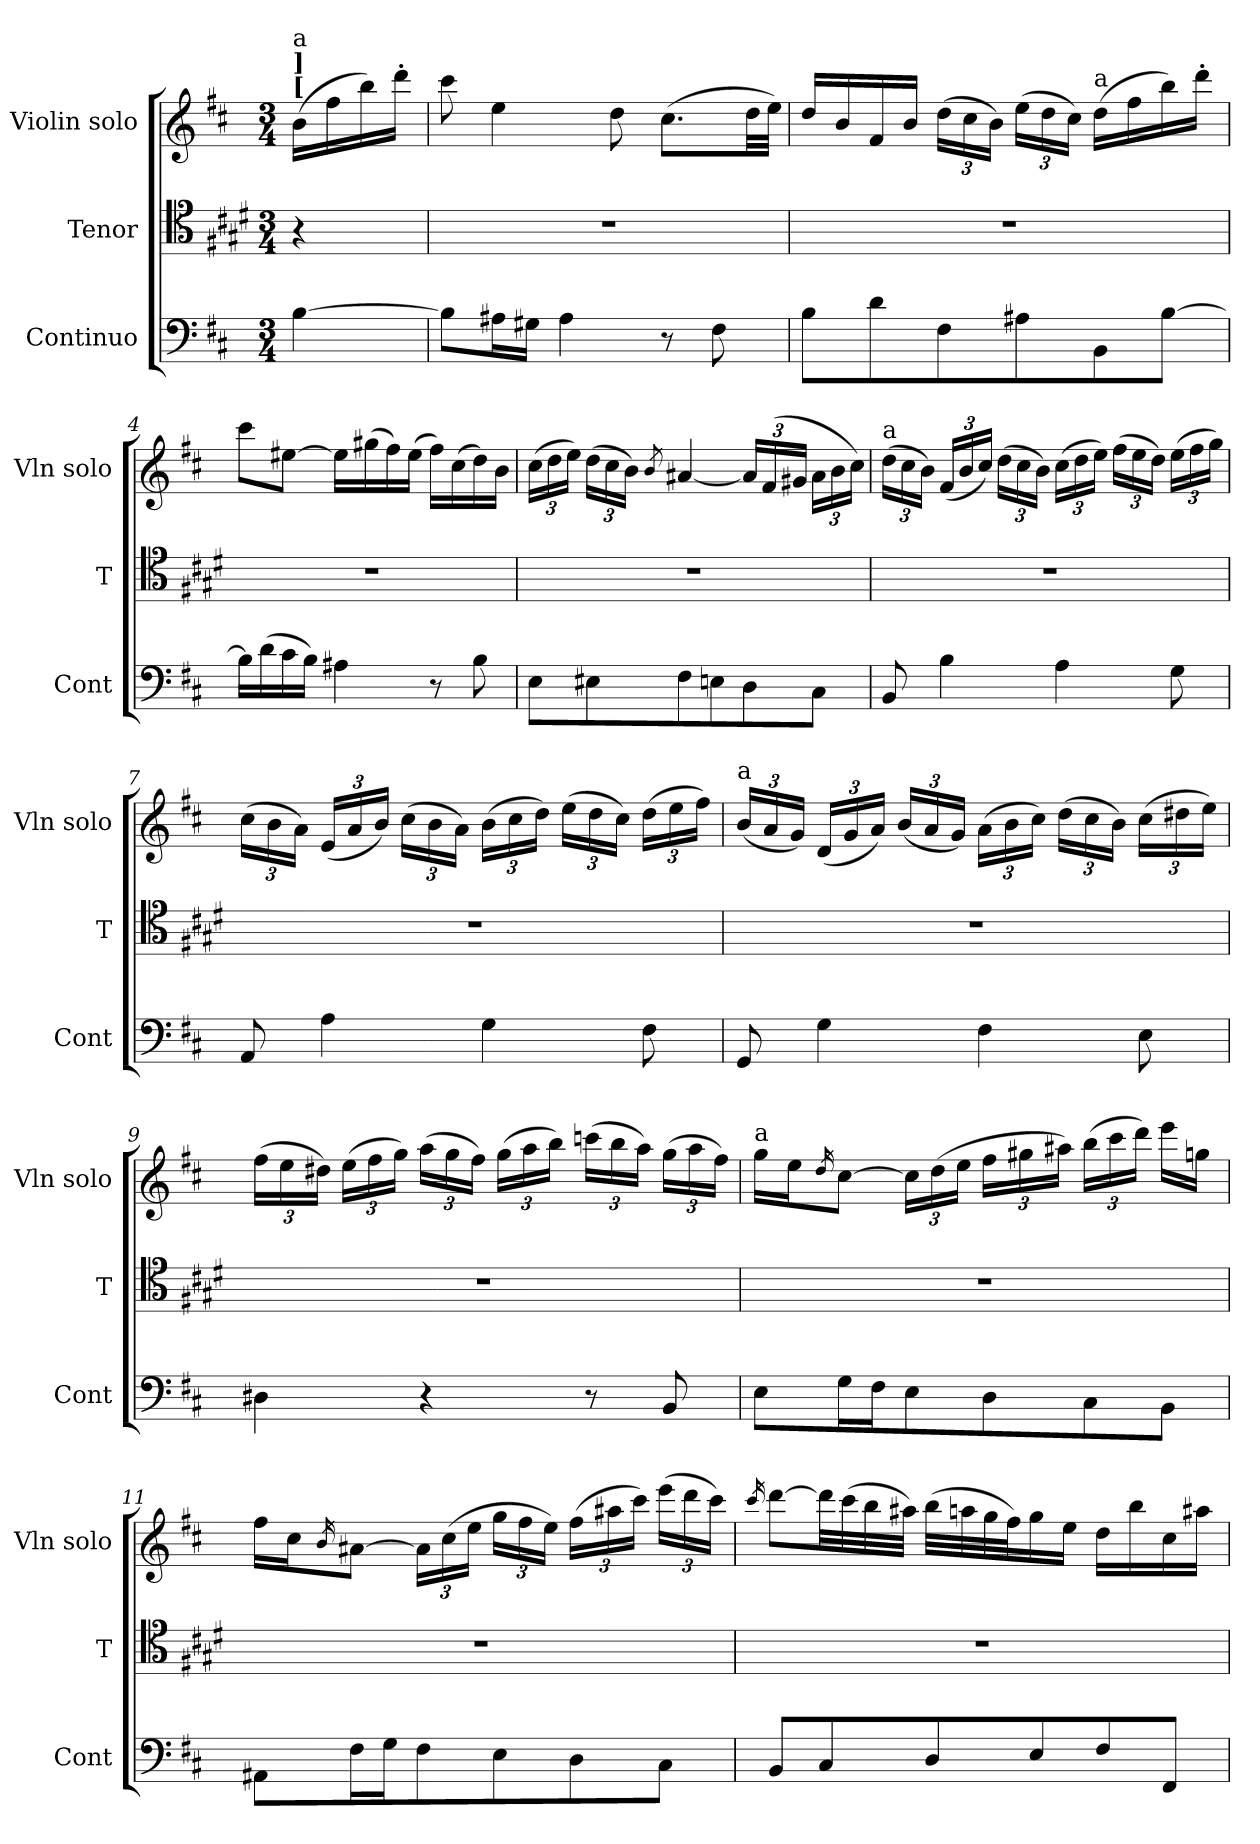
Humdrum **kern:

**kern	**kern	**kern
*part3	*part2	*part1
*staff3	*staff2	*staff1
*I"Continuo	*I"Tenor	*I"Violin solo
*I'Cont	*I'T	*I'Vln solo
*clefF4	*clefC4	*clefG2
*	*ITrd1c2	*
*k[f#c#]	*k[f#c#]	*k[f#c#]
*M3/4	*M3/4	*M3/4
*MM66	*MM66	*MM66
=1	=1	=1
!	!	!LO:TX:a:B:t=[
!	!	!LO:TX:a:B:t=]
!	!	!LO:TX:a:t=a
[4B\	4r	(16b\LL
.	.	16ff#\
.	.	16bb\)
.	.	16ddd'\JJ
=2	=2	=2
8B\L]	2.r	8ccc#\
16A#X\L	.	4ee\
16G#X\JJ	.	.
4A#\	.	.
.	.	8dd\
8r	.	(8.cc#\L
8F#\	.	.
.	.	32dd\LL
.	.	32ee\JJJ)
=3	=3	=3
8B\L	2.r	16dd/LL
.	.	16b/
8d\	.	16f#/
.	.	16b/JJ
*	*	*Xbrackettup
8F#\	.	(24dd\LL
.	.	24cc#\
.	.	24b\JJ)
8A#X\	.	(24ee\LL
.	.	24dd\
.	.	24cc#\JJ)
!	!	!LO:TX:a:t=a
8BB\	.	(16dd\LL
.	.	16ff#\
[8B\J	.	16bb\)
.	.	16ddd'\JJ
=4	=4	=4
16B\LL]	2.r	8ccc#\L
(16d\	.	.
16c#\	.	[8ee#X\J
16B\JJ)	.	.
4A#X\	.	16ee#\LL]
.	.	(16gg#X\
.	.	16ff#\)
.	.	(16ee#\JJ
8r	.	16ff#\LL)
.	.	(16cc#\
8B\	.	16dd\)
.	.	16b\JJ
!!LO:LB:g=z
=5	=5	=5
8E\L	2.r	(24cc#\LL
.	.	24dd\
.	.	24ee\JJ)
8E#X\	.	(24dd\LL
.	.	24cc#\
.	.	24b\JJ)
.	.	8qb/
8F#\	.	[4a#X/
8En\	.	.
8D\	.	24a#/LL]
.	.	(24f#/
.	.	24g#X/JJ
8C#\J	.	24a#\LL
.	.	24b\
.	.	24cc#\JJ)
=6	=6	=6
!	!	!LO:TX:a:t=a
8BB/	2.r	(24dd\LL
.	.	24cc#\
.	.	24b\JJ)
4B\	.	(24f#/LL
.	.	24b/
.	.	24cc#/JJ)
.	.	(24dd\LL
.	.	24cc#\
.	.	24b\JJ)
4A\	.	(24cc#\LL
.	.	24dd\
.	.	24ee\JJ)
.	.	(24ff#\LL
.	.	24ee\
.	.	24dd\JJ)
8G\	.	(24ee\LL
.	.	24ff#\
.	.	24gg\JJ)
=7	=7	=7
8AA/	2.r	(24cc#\LL
.	.	24b\
.	.	24a\JJ)
4A\	.	(24e/LL
.	.	24a/
.	.	24b/JJ)
.	.	(24cc#\LL
.	.	24b\
.	.	24a\JJ)
4G\	.	(24b\LL
.	.	24cc#\
.	.	24dd\JJ)
.	.	(24ee\LL
.	.	24dd\
.	.	24cc#\JJ)
8F#\	.	(24dd\LL
.	.	24ee\
.	.	24ff#\JJ)
!!LO:LB:g=z
=8	=8	=8
!	!	!LO:TX:a:t=a
8GG/	2.r	(24b/LL
.	.	24a/
.	.	24g/JJ)
4G\	.	(24d/LL
.	.	24g/
.	.	24a/JJ)
.	.	(24b/LL
.	.	24a/
.	.	24g/JJ)
4F#\	.	(24a\LL
.	.	24b\
.	.	24cc#\JJ)
.	.	(24dd\LL
.	.	24cc#\
.	.	24b\JJ)
8E\	.	(24cc#\LL
.	.	24dd#X\
.	.	24ee\JJ)
=9	=9	=9
4D#X\	2.r	(24ff#\LL
.	.	24ee\
.	.	24dd#X\JJ)
.	.	(24ee\LL
.	.	24ff#\
.	.	24gg\JJ)
4r	.	(24aa\LL
.	.	24gg\
.	.	24ff#\JJ)
.	.	(24gg\LL
.	.	24aa\
.	.	24bb\JJ)
8r	.	(24cccn\LL
.	.	24bb\
.	.	24aa\JJ)
8BB/	.	(24gg\LL
.	.	24aa\
.	.	24ff#\JJ)
=10	=10	=10
!	!	!LO:TX:a:t=a
8E\L	2.r	16gg\LL
.	.	16ee\J
.	.	16qdd/
16G\L	.	[8cc#\J
16F#\J	.	.
8E\	.	24cc#\LL]
.	.	(24dd\
.	.	24ee\JJ
8D\	.	24ff#\LL
.	.	24gg#X\
.	.	24aa#X\JJ)
8C#\	.	(24bb\LL
.	.	24ccc#\
.	.	24ddd\JJ)
8BB\J	.	16eee\LL
.	.	16ggn\JJ
!!LO:LB:g=z
=11	=11	=11
8AA#X\L	2.r	16ff#\LL
.	.	16cc#\J
.	.	16qb/
16F#\L	.	[8a#X\J
16G\J	.	.
8F#\	.	24a#\LL]
.	.	(24cc#\
.	.	24ee\JJ
8E\	.	24gg\LL
.	.	24ff#\
.	.	24ee\JJ)
8D\	.	(24ff#\LL
.	.	24aa#X\
.	.	24ccc#\JJ)
8C#\J	.	(24eee\LL
.	.	24ddd\
.	.	24ccc#\JJ)
=12	=12	=12
.	.	16qccc#/
8BB/L	2.r	[8ddd\L
8C#/	.	32ddd\LL]
.	.	(32ccc#\
.	.	32bb\
.	.	32aa#X\JJJ)
8D/	.	(32bb\LLL
.	.	32aan\
.	.	32gg\
.	.	32ff#\J)
8E/	.	16gg\
.	.	16ee\JJ
8F#/	.	16dd\LL
.	.	16bb\
8FF#/J	.	16cc#\
.	.	16aa#X\JJ
=	=	=
*-	*-	*-
